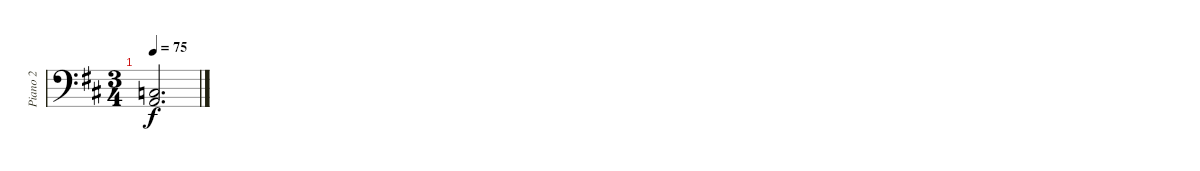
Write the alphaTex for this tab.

\track ("Piano 2" "Piano 2") {instrument electricgrandpiano}
\staff {score}
\tuning (C3 G2 D2 A1 E1 B0) {hide}
\ts (3 4)
\tempo 75
\clef f4
\ks d
(0.1 2.2).2{d dy f}
